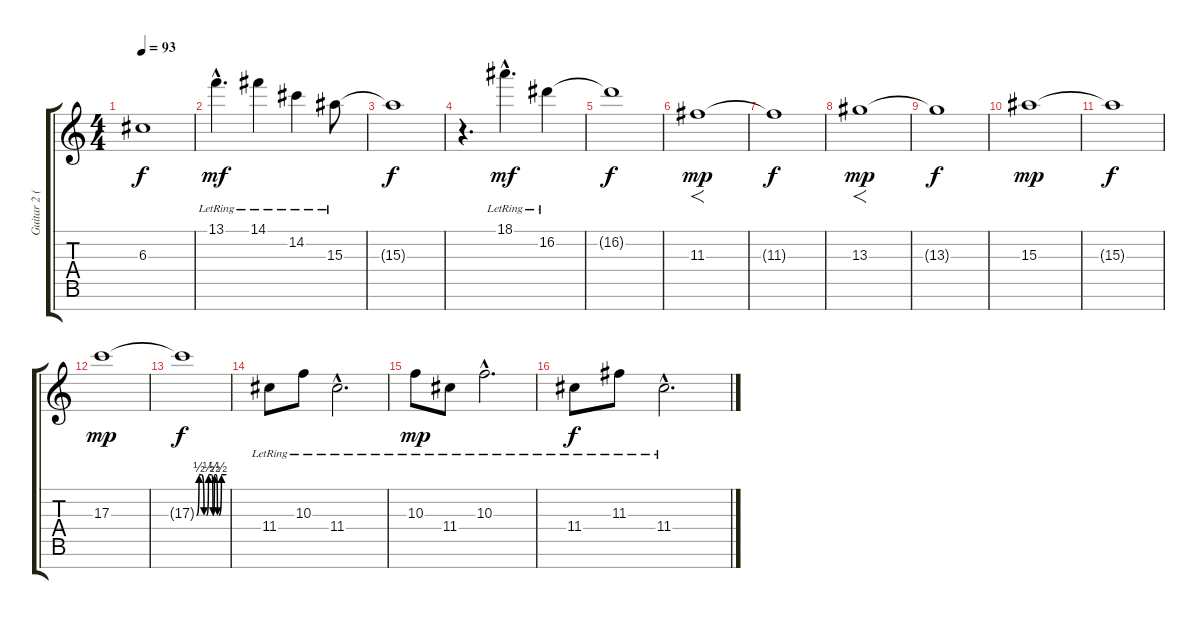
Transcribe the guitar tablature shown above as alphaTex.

\track ("Guitar 2 (1st to 7th string)" "Guitar 2 (") {instrument distortionguitar}
\staff {score tabs}
\tuning (E4 B3 G3 D3 A2 E2 B1) {hide}
\ts (4 4)
\tempo 93
\clef g2
\ks c
6.3{t}.1{dy f} |
13.1{hac lr}.4{d dy mf instrument electricguitarjazz} 14.1{lr}.4 14.2{lr}.4 15.3{lr}.8 |
15.3{t}.1{dy f} |
r.4{d} 18.1{hac lr}.4{d dy mf} 16.2{lr}.4 |
16.2{t}.1{dy f} |
11.3.1{f dy mp instrument distortionguitar} |
11.3{t}.1{dy f} |
13.3.1{f dy mp} |
13.3{t}.1{dy f} |
15.3.1{dy mp} |
15.3{t}.1{dy f} |
17.3.1{dy mp} |
17.3{be (custom 0 0 5 2 10 2 15 0 20 0 24 2 30 2 33 0 36 2 39 2 42 0 45 0 50 2 60 2) t}.1{dy f} |
11.4{lr}.8{instrument electricguitarjazz} 10.3{lr}.8 11.4{hac lr}.2{d} |
10.3{lr}.8{dy mp} 11.4{lr}.8 10.3{hac lr}.2{d} |
11.4{lr}.8{dy f} 11.3{lr}.8 11.4{hac lr}.2{d}
